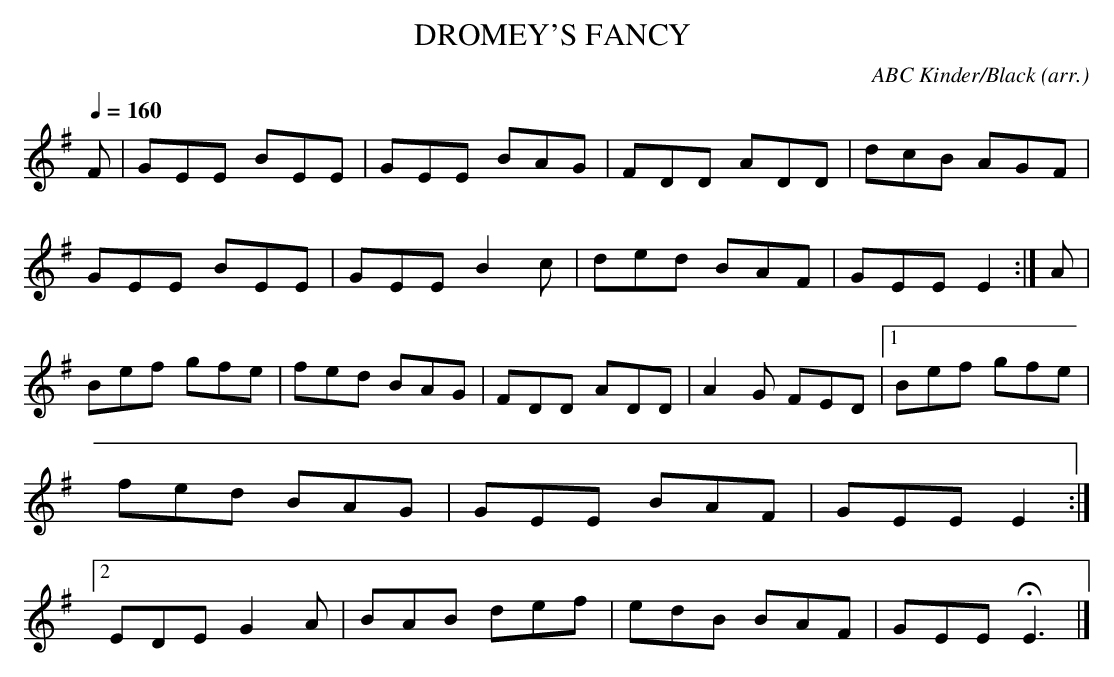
X:1
T:DROMEY'S FANCY \
C:ABC Kinder/Black (arr.)\
M:6/8\
L:1/8\
Q:1/4=160\
K:Em\
F|GEE BEE|GEE BAG|FDD ADD|dcB AGF|\
GEE BEE|GEE B2c|ded BAF|GEE E2:|\
A|Bef gfe|fed BAG|FDD ADD|A2G FED|\
[1 Bef gfe|fed BAG|GEE BAF|GEE E2:|\
[2 EDE G2A|BAB def|edB BAF|GEE HE3|]\
\
\
\
